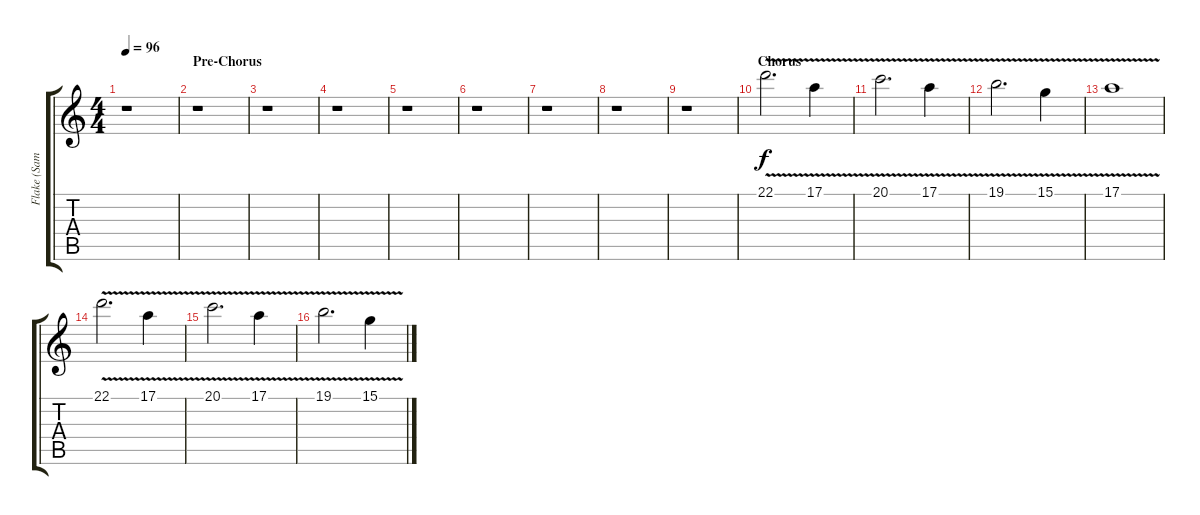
\track ("Flake (Sample 1)" "Flake (Sam") {instrument whistle}
\staff {score tabs}
\tuning (E4 B3 G3 D3 A2 E2) {hide}
\ts (4 4)
\tempo 96
\clef g2
\ks c
r.1{dy f} |
\section ("" "Pre-Chorus")
r.1 |
r.1 |
r.1 |
r.1 |
r.1 |
r.1 |
r.1 |
r.1 |
\section ("" "Chorus")
22.1{v}.2{d} 17.1{v}.4 |
20.1{v}.2{d} 17.1{v}.4 |
19.1{v}.2{d} 15.1{v}.4 |
17.1{v}.1 |
22.1{v}.2{d} 17.1{v}.4 |
20.1{v}.2{d} 17.1{v}.4 |
19.1{v}.2{d} 15.1{v}.4
